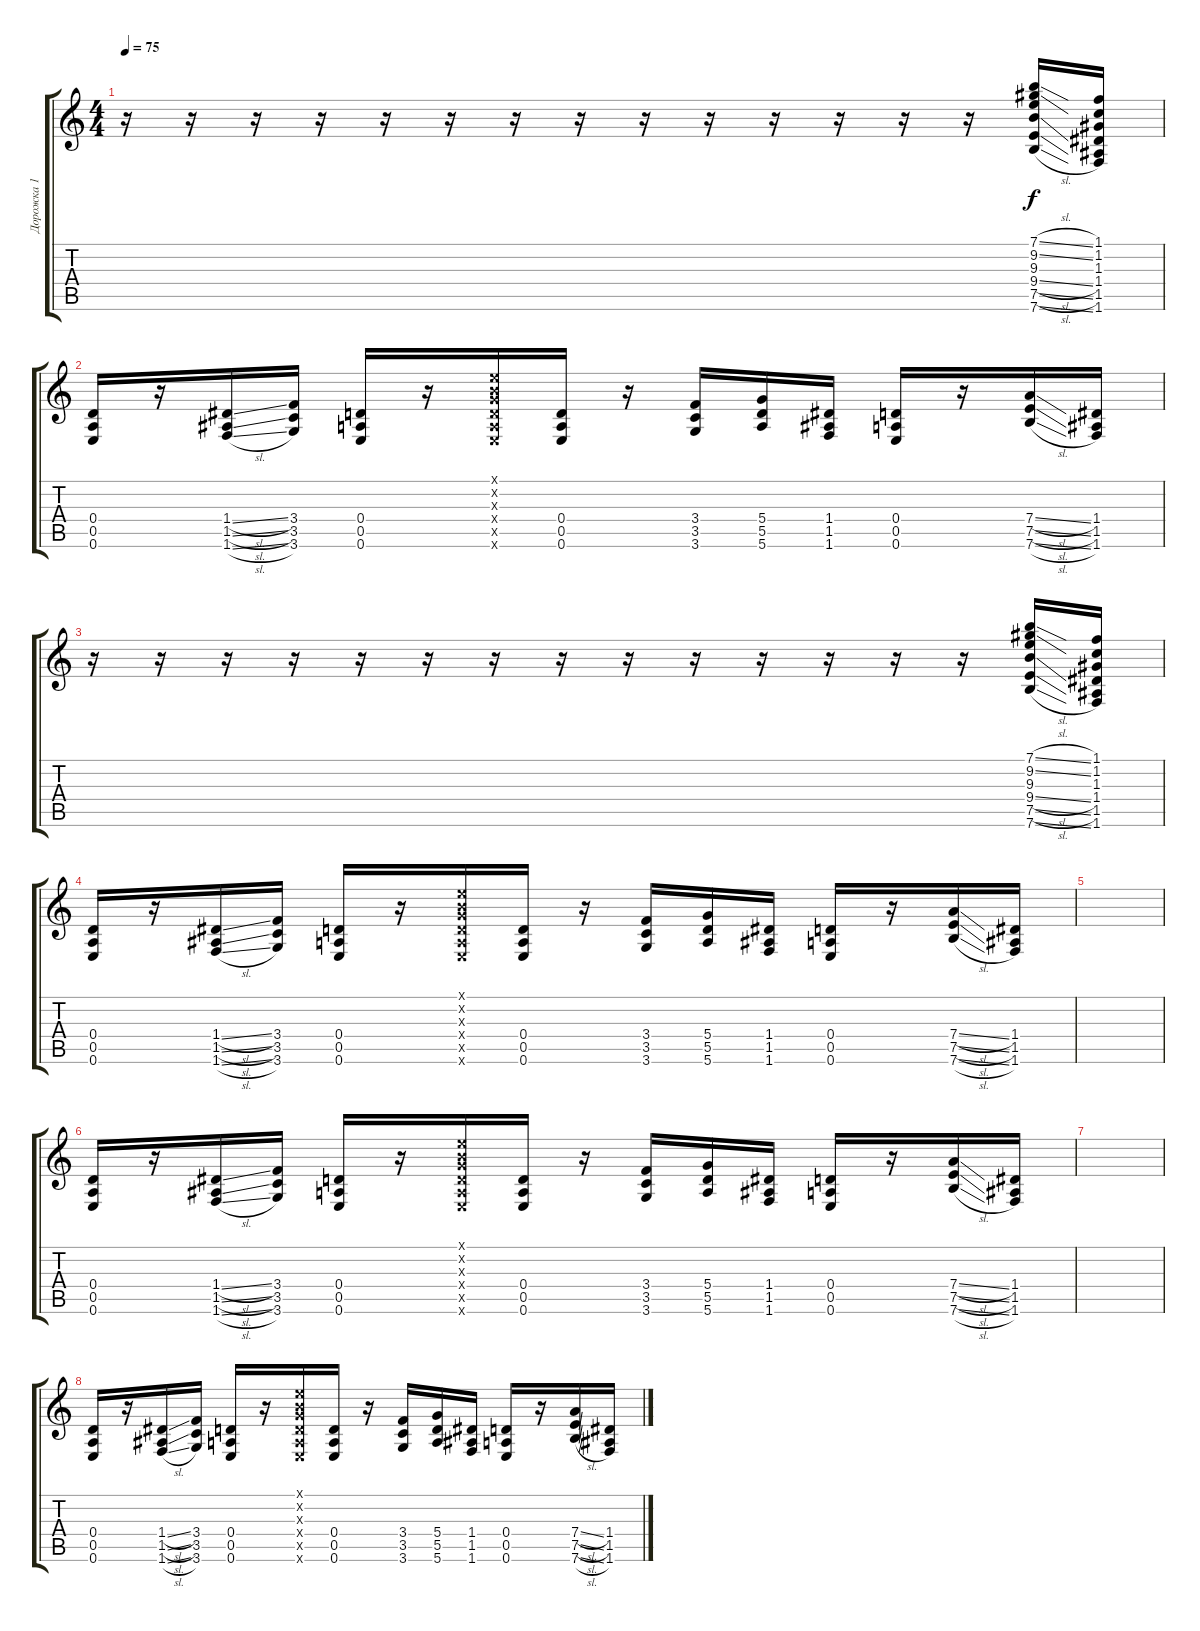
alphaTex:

\track ("Дорожка 1" "Дорожка 1") {instrument overdrivenguitar}
\staff {score tabs}
\tuning (E4 B3 G3 D3 A2 E2) {hide}
\ts (4 4)
\tempo 75
\clef g2
\ks c
r.16{dy f} r.16 r.16 r.16 r.16 r.16 r.16 r.16 r.16 r.16 r.16 r.16 r.16 r.16 (7.1{sl} 9.2{sl} 9.3 9.4{sl} 7.5{sl} 7.6{sl}).16 (1.1 1.2 1.3 1.4 1.5 1.6).16 |
(0.4 0.5 0.6).16 r.16 (1.4{sl} 1.5{sl} 1.6{sl}).16 (3.4 3.5 3.6).16 (0.4 0.5 0.6).16 r.16 (0.1{x} 0.2{x} 0.3{x} 0.4{x} 0.5{x} 0.6{x}).16 (0.4 0.5 0.6).16 r.16 (3.4 3.5 3.6).16 (5.4 5.5 5.6).16 (1.4 1.5 1.6).16 (0.4 0.5 0.6).16 r.16 (7.4{sl} 7.5{sl} 7.6{sl}).16 (1.4 1.5 1.6).16 |
r.16 r.16 r.16 r.16 r.16 r.16 r.16 r.16 r.16 r.16 r.16 r.16 r.16 r.16 (7.1{sl} 9.2{sl} 9.3 9.4{sl} 7.5{sl} 7.6{sl}).16 (1.1 1.2 1.3 1.4 1.5 1.6).16 |
(0.4 0.5 0.6).16 r.16 (1.4{sl} 1.5{sl} 1.6{sl}).16 (3.4 3.5 3.6).16 (0.4 0.5 0.6).16 r.16 (0.1{x} 0.2{x} 0.3{x} 0.4{x} 0.5{x} 0.6{x}).16 (0.4 0.5 0.6).16 r.16 (3.4 3.5 3.6).16 (5.4 5.5 5.6).16 (1.4 1.5 1.6).16 (0.4 0.5 0.6).16 r.16 (7.4{sl} 7.5{sl} 7.6{sl}).16 (1.4 1.5 1.6).16 |
|
(0.4 0.5 0.6).16 r.16 (1.4{sl} 1.5{sl} 1.6{sl}).16 (3.4 3.5 3.6).16 (0.4 0.5 0.6).16 r.16 (0.1{x} 0.2{x} 0.3{x} 0.4{x} 0.5{x} 0.6{x}).16 (0.4 0.5 0.6).16 r.16 (3.4 3.5 3.6).16 (5.4 5.5 5.6).16 (1.4 1.5 1.6).16 (0.4 0.5 0.6).16 r.16 (7.4{sl} 7.5{sl} 7.6{sl}).16 (1.4 1.5 1.6).16 |
|
(0.4 0.5 0.6).16 r.16 (1.4{sl} 1.5{sl} 1.6{sl}).16 (3.4 3.5 3.6).16 (0.4 0.5 0.6).16 r.16 (0.1{x} 0.2{x} 0.3{x} 0.4{x} 0.5{x} 0.6{x}).16 (0.4 0.5 0.6).16 r.16 (3.4 3.5 3.6).16 (5.4 5.5 5.6).16 (1.4 1.5 1.6).16 (0.4 0.5 0.6).16 r.16 (7.4{sl} 7.5{sl} 7.6{sl}).16 (1.4 1.5 1.6).16
